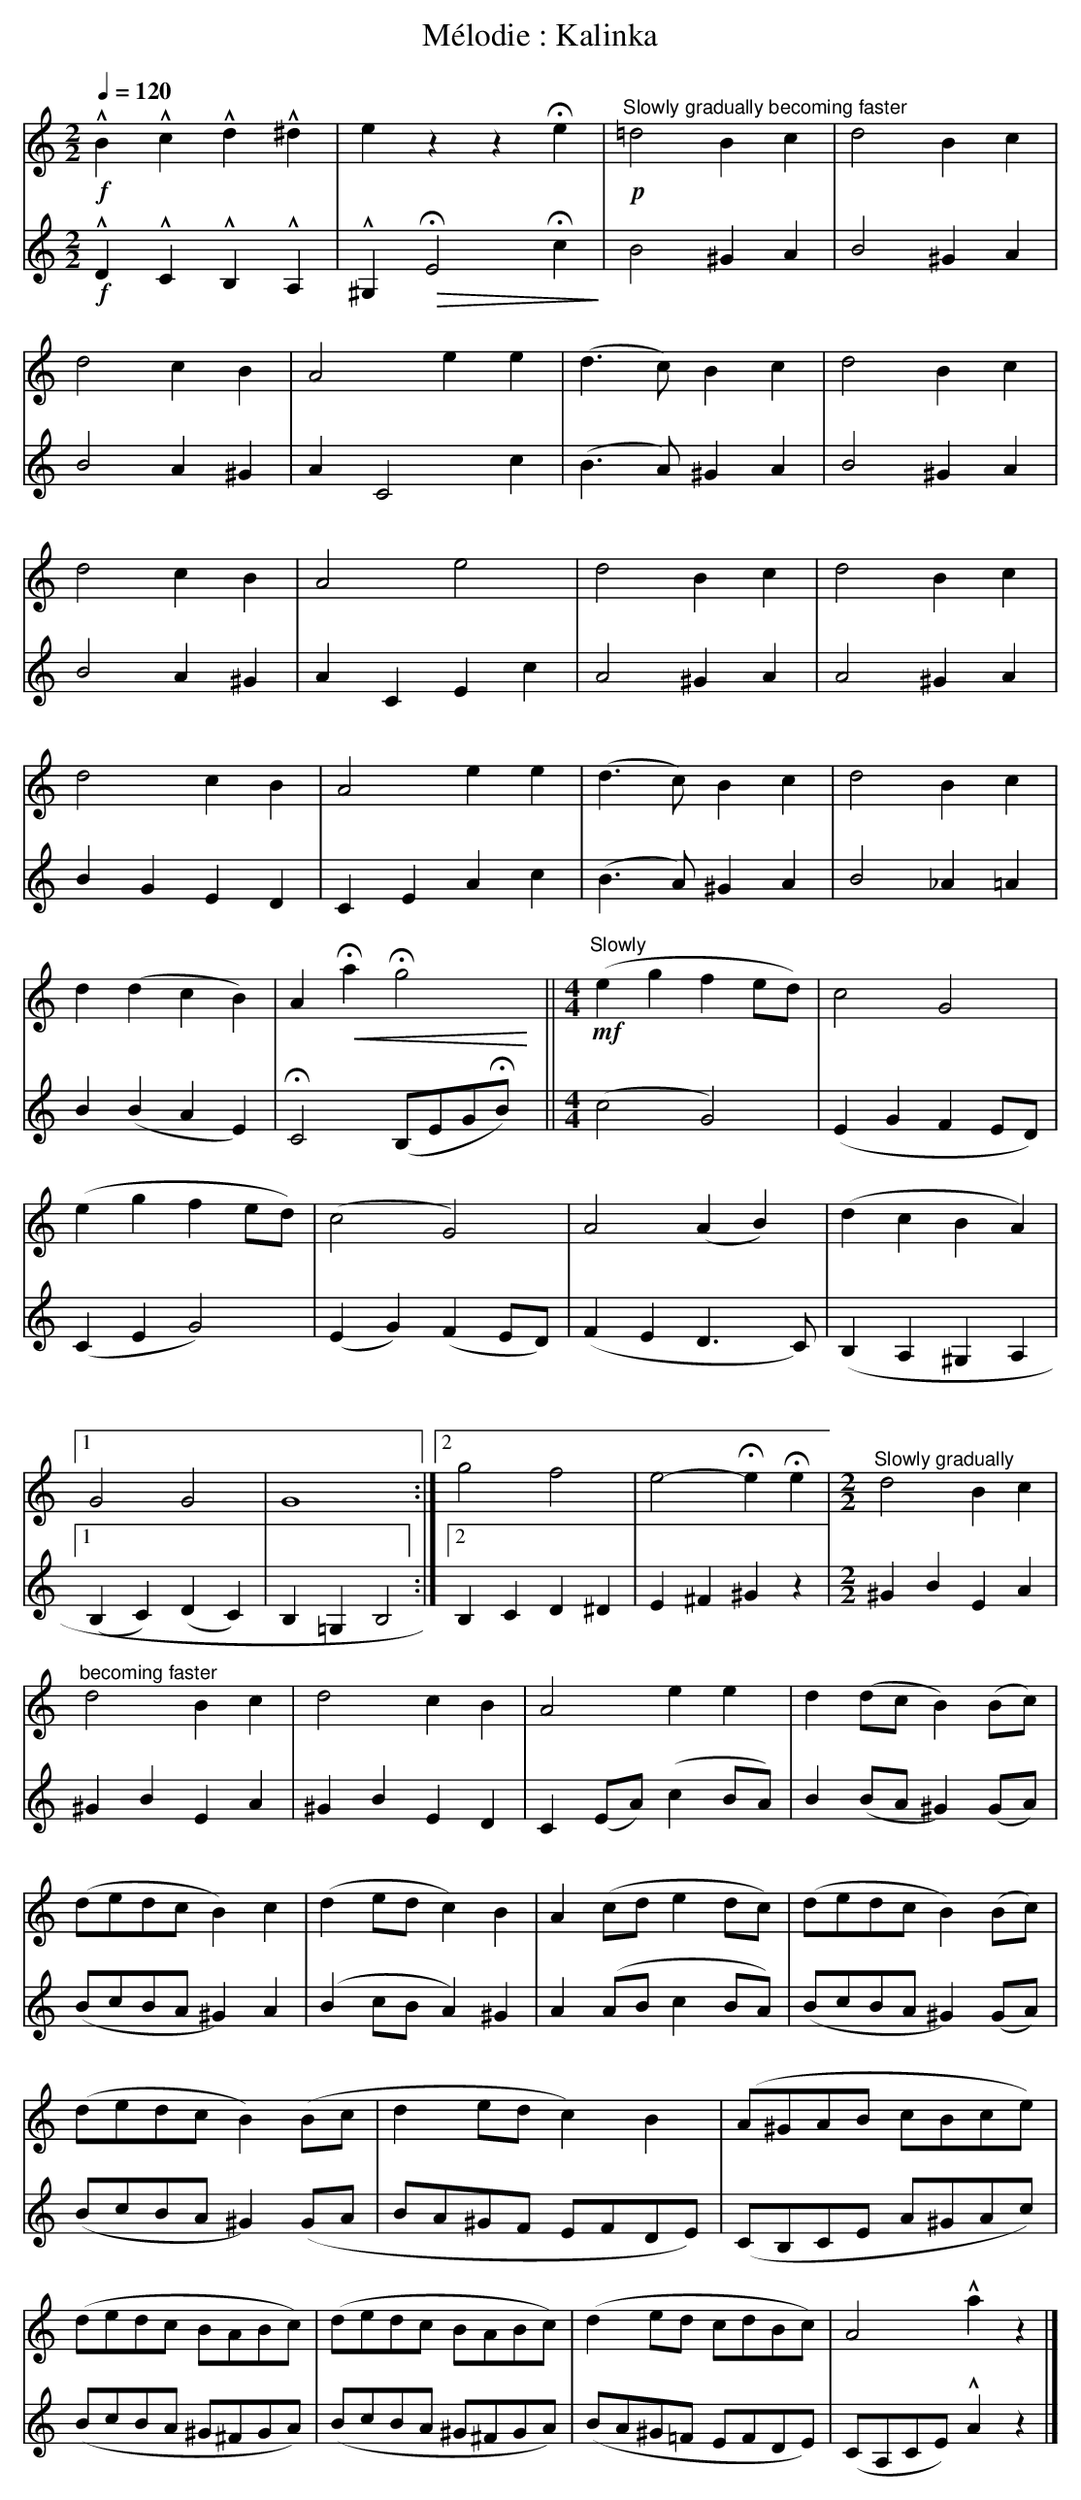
X:1
T:Mélodie : Kalinka
M:2/2
L:1/4
Q:1/4=120
K:C clef=treble
V:1
!f! !marcato!B !marcato!c !marcato!d !marcato!^d | e z z !fermata! e | "^Slowly gradually becoming faster" !p! =d2 B c | d2 B c |
d2 c B | A2 e e | (d>c) B c | d2 B c |
d2 c B | A2 e2 | d2 B c | d2 B c |
d2 c B | A2 e e | (d>c) B c | d2 B c |
d (d c B) | A !<(! !fermata!a !fermata!g2 !<)! y || [M:4/4] "^Slowly" !mf! (e g f e/2d/2) | c2 G2 |
(e g f e/2d/2) | (c2 G2) | A2 (A B) | (d c B A) |1
G2 G2 | G4 :|2 g2 f2 | e2- !fermata!e !fermata!e | [M:2/2] "^Slowly gradually" d2 B c |
"^becoming faster" d2 B c | d2 c B | A2 e e | d (d/2c/2 B) (B/2c/2) |
[L:1/8]
(dedc B2) c2 | (d2 ed c2) B2 | A2 (cd e2 dc) | (dedc B2) (Bc) |
(dedc B2) (Bc | d2 ed c2) B2 | (A^GAB cBce) |
(dedc BABc) | (dedc BABc) | (d2 ed cdBc) | A4 !marcato!a2 z2 |]
V:2
!f! !marcato!D !marcato!C !marcato!B, !marcato!A, | !marcato!^G, !>(! !fermata!E2 !fermata!c !>)! | B2 ^G A | B2 ^G A |
B2 A ^G | A C2 c | (B>A) ^G A | B2 ^G A |
B2 A ^G | A C E c | A2 ^G A | A2 ^G A |
B G E D | C E A c | (B>A) ^G A | B2 _A =A |
B (B A E) | !fermata!C2 (B,/2E/2G/2!fermata!B/2) || [M:4/4] (c2 G2) | (E G F E/2D/2) |
(C E G2) | (E G) (F E/2D/2) | (F E D>C) | (B, A, ^G, A, |1
(B, C) (D C) | B, =G, B,2 :|2 B, C D ^D | E ^F ^G z | [M:2/2] ^G B E A |
^G B E A | ^G B E D | C (E/2A/2) (c B/2A/2) | B (B/2A/2 ^G) (G/2A/2) |
[L:1/8]
(BcBA ^G2) A2 | (B2 cB A2) ^G2 | A2 (AB c2 BA) | (BcBA ^G2) (GA) |
(BcBA ^G2) (GA | BA^GF EFDE) | (CB,CE A^GAc) |
(BcBA ^G^FGA) | (BcBA ^G^FGA) | (BA^G=F EFDE) | (CA,CE) !marcato!A2 z2 |]
